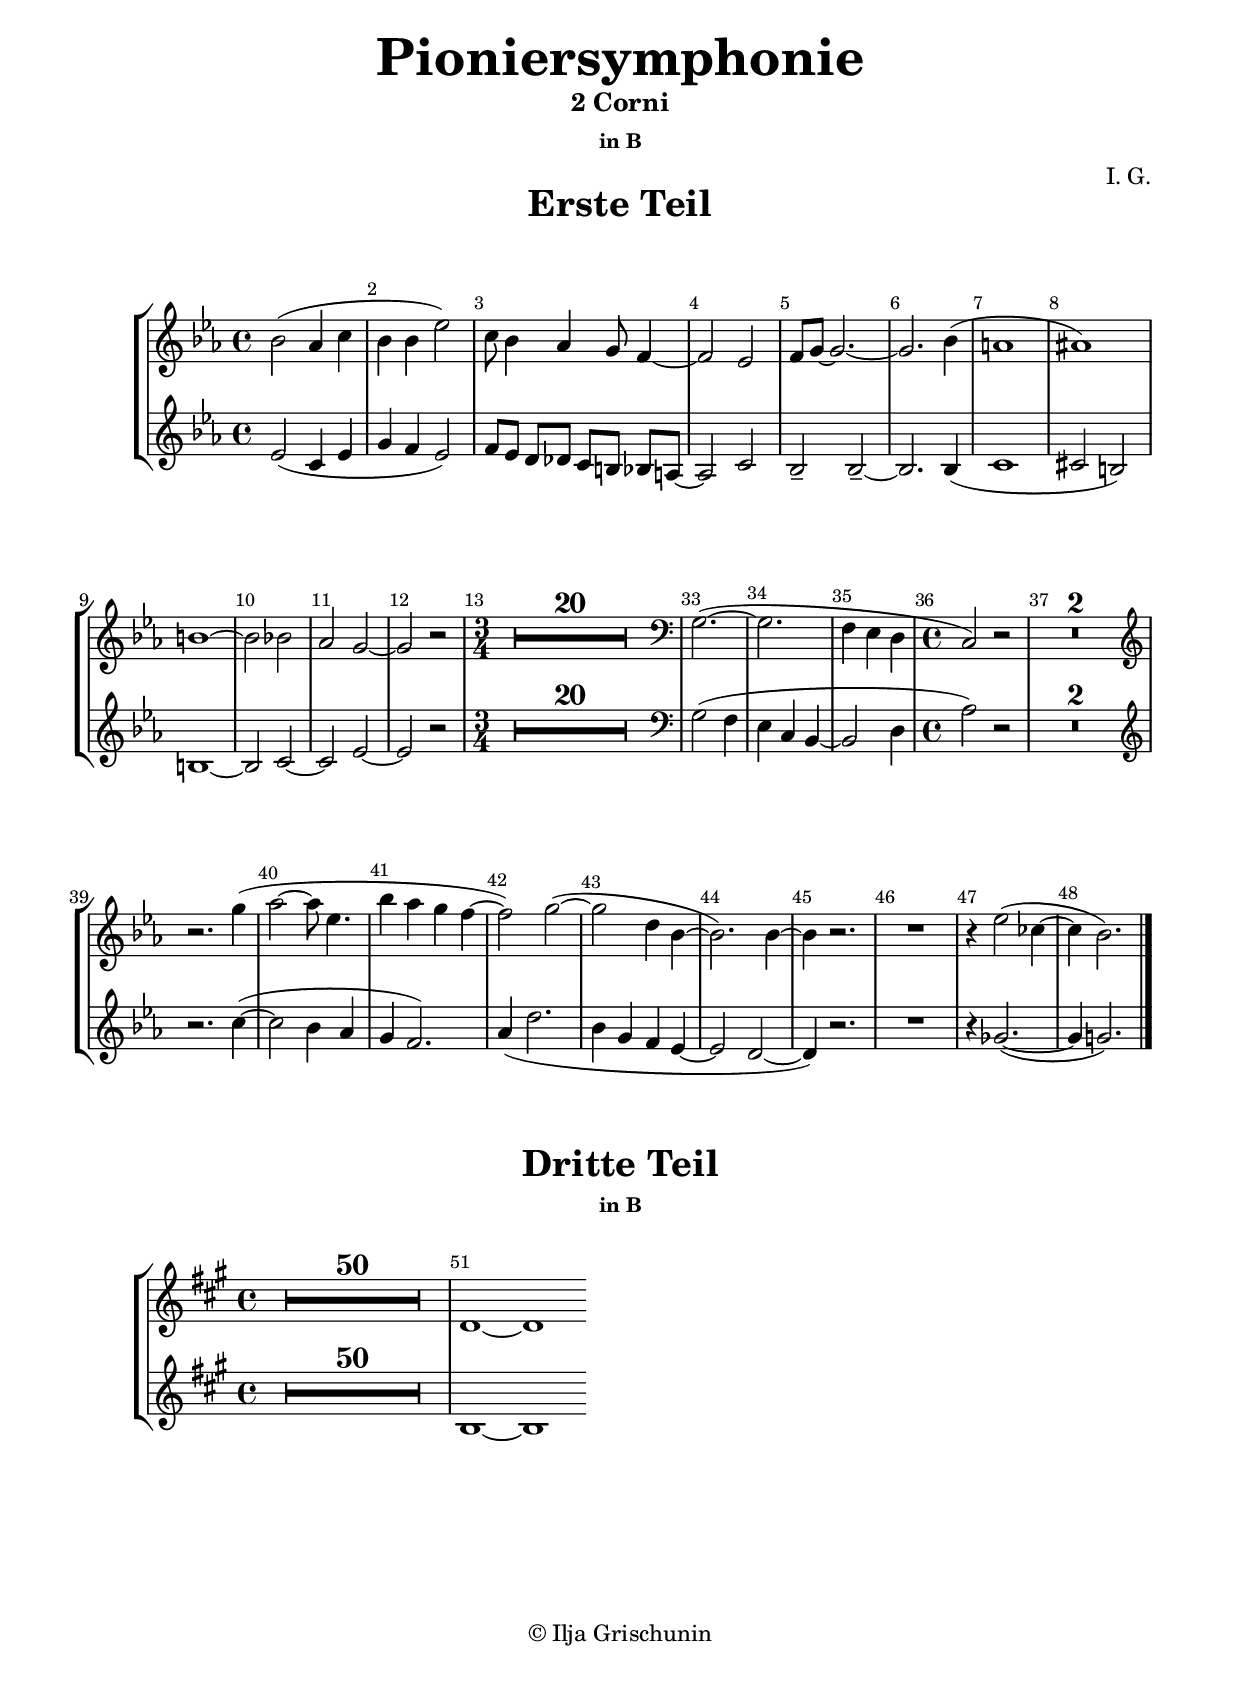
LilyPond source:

\version "2.19.15"

\language "deutsch"

%\header {
%  title = "Pioniersymphonie"
%  %meter = "Grave"
%  subtitle = "2 Corni"
%  subsubtitle = "in F"
%  composer = "I. G."
%  tagline = \markup {\char ##x00A9 "Ilja Grischunin"}
%}

#(ly:set-option 'relative-includes #t)

\paper {
  %#(set-paper-size "a4")
  top-system-spacing.basic-distance = #25
  top-markup-spacing.basic-distance = #8
  markup-system-spacing.basic-distance = #15
  system-system-spacing.basic-distance = #20
  last-bottom-spacing.basic-distance = #25
  left-margin = 15
  right-margin = 15
  %two-sided = ##t
  %inner-margin = 25
  %outer-margin = 15
}

\layout {
  indent = 10
  \context {
    \Score
    \override BarNumber.break-visibility = ##(#f #t #t)
    %\remove "Bar_number_engraver"
  }
}

\version "2.19.15"

\language "deutsch"

cornoOneMusic = \relative {
  \key as \major
  \time 4/4
  \set beamExceptions = #'()
  \set baseMoment = #(ly:make-moment 1/4)
  \set beatStructure = #'(1 1 1 1)
  \clef treble
  \compressFullBarRests
  es'2( des4 f es es as2) f8 es4 des c8 b4~ b2 as2
  b8 c~ c2.~ c es4( d1 dis) e1~ e2 es des c~ c r
  \time 3/4
  R2.*20
  \clef bass
  c,2.~( c b4 as g 
  \time 4/4
  f2) r R1*2
  \clef treble
  r2. c'''4( des2~ des8 as4. es'4 des c b~ b2) c~( c g4 es~ es2.) es4~ es r2.
  R1 r4 as2( fes4~ fes es2.)
}

cornoOneMusicDrei = \relative {
  \key h \minor
  \time 4/4
  \set beamExceptions = #'()
  \set baseMoment = #(ly:make-moment 1/4)
  \set beatStructure = #'(1 1 1 1)
  \clef treble
  \compressFullBarRests
  \override MultiMeasureRest.expand-limit = #2
  R1*50
  \cadenzaOn
  g1~ g  s4. s16
  \cadenzaOff
}

cornoOneMusicVier = \relative {
  \key as \major
  \time 3/4
  \set beamExceptions = #'()
  \set baseMoment = #(ly:make-moment 1/4)
  \set beatStructure = #'(1 1 1 1)
  \clef treble
  \compressFullBarRests
}

\version "2.19.15"

\language "deutsch"

cornoTwoMusic = \relative {
  \key as \major
  \time 4/4
  \set beamExceptions = #'()
  \set baseMoment = #(ly:make-moment 1/4)
  \set beatStructure = #'(1 1 1 1)
  \clef treble
  \compressFullBarRests
  as2( f4 as c b as2) b8 as g ges f e es d~ d2 f
  es2-- es--~ es2. es4( f1 fis2 e) e1~ e2 f~ f as~ as r
  \time 3/4
  R2.*20
  \clef bass
  c,2( b4 as f es~ es2 g4
  \time 4/4
  des'2) r R1*2
  \clef treble
  r2. f'4~( f2 es4 des c b2.)
  des4_( g2. es4 c b as~ as2 g~ g4) r2. R1 r4 ces2.~( ces4 c2.)
  \bar "|."
}

cornoTwoMusicDrei = \relative {
  \key h \minor
  \time 4/4
  \set beamExceptions = #'()
  \set baseMoment = #(ly:make-moment 1/4)
  \set beatStructure = #'(1 1 1 1)
  \clef treble
  \compressFullBarRests
  \override MultiMeasureRest.expand-limit = #2
  R1*50
  \cadenzaOn
  e1~ e  s4. s16
  \cadenzaOff
}

cornoTwoMusicVier = \relative {
  \key as \major
  \time 3/4
  \set beamExceptions = #'()
  \set baseMoment = #(ly:make-moment 1/4)
  \set beatStructure = #'(1 1 1 1)
  \clef treble
  \compressFullBarRests
}


\book {
  \paper {
    print-all-headers = ##t
  }
  \header {
    title = \markup {\fontsize #3 "Pioniersymphonie"}
    subtitle = "2 Corni"
    subsubtitle = "in B"
    %meter = "Grave"
    composer = "I. G."
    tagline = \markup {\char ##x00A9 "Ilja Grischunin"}
  }
  %%%%%%%%%%%%%%%%%%%%%%%%%% ERsTE TEIL %%%%%%%%%%%%%%%%%%%%%%%%%%
  \score {
    \new StaffGroup = "GrandStaff_corni"
    <<
      \new Staff = "Staff_hornI" {
        \transpose f c'
        \cornoOneMusic
      }
      \new Staff = "Staff_horn2" {
        \transpose f c'
        \cornoTwoMusic
      }
    >>
    \header {
      title = "Erste Teil"
      subtitle = ##f
      subsubtitle = ##f
      composer = ##f
      %breakbefore = ##t
    }
  }

  %%%%%%%%%%%%%%%%%%%%%%%%%% DRITTE TEIL %%%%%%%%%%%%%%%%%%%%%%%%%%
  \score {
    \new StaffGroup = "GrandStaff_corni"
    <<
      \new Staff = "Staff_hornI" {
        \transpose f c'
        \cornoOneMusicDrei
      }
      \new Staff = "Staff_horn2" {
        \transpose f c'
        \cornoTwoMusicDrei
      }
    >>
    \header {
      title = "Dritte Teil"
      subtitle = ##f
      composer = ##f
    }
  }

  %%%%%%%%%%%%%%%%%%%%%%%%%% VIERTE TEIL %%%%%%%%%%%%%%%%%%%%%%%%%%
  \score {
    \new StaffGroup = "GrandStaff_corni"
    <<
      \new Staff = "Staff_hornI" {
        \transpose f c'
        \cornoOneMusicVier
      }
      \new Staff = "Staff_horn2" {
        \transpose f c'
        \cornoTwoMusicVier
      }
    >>
    \header {
      title = "Vierte Teil"
      subtitle = ##f
      subsubtitle = ##f
      composer = ##f
      %breakbefore = ##t
    }
  }
}